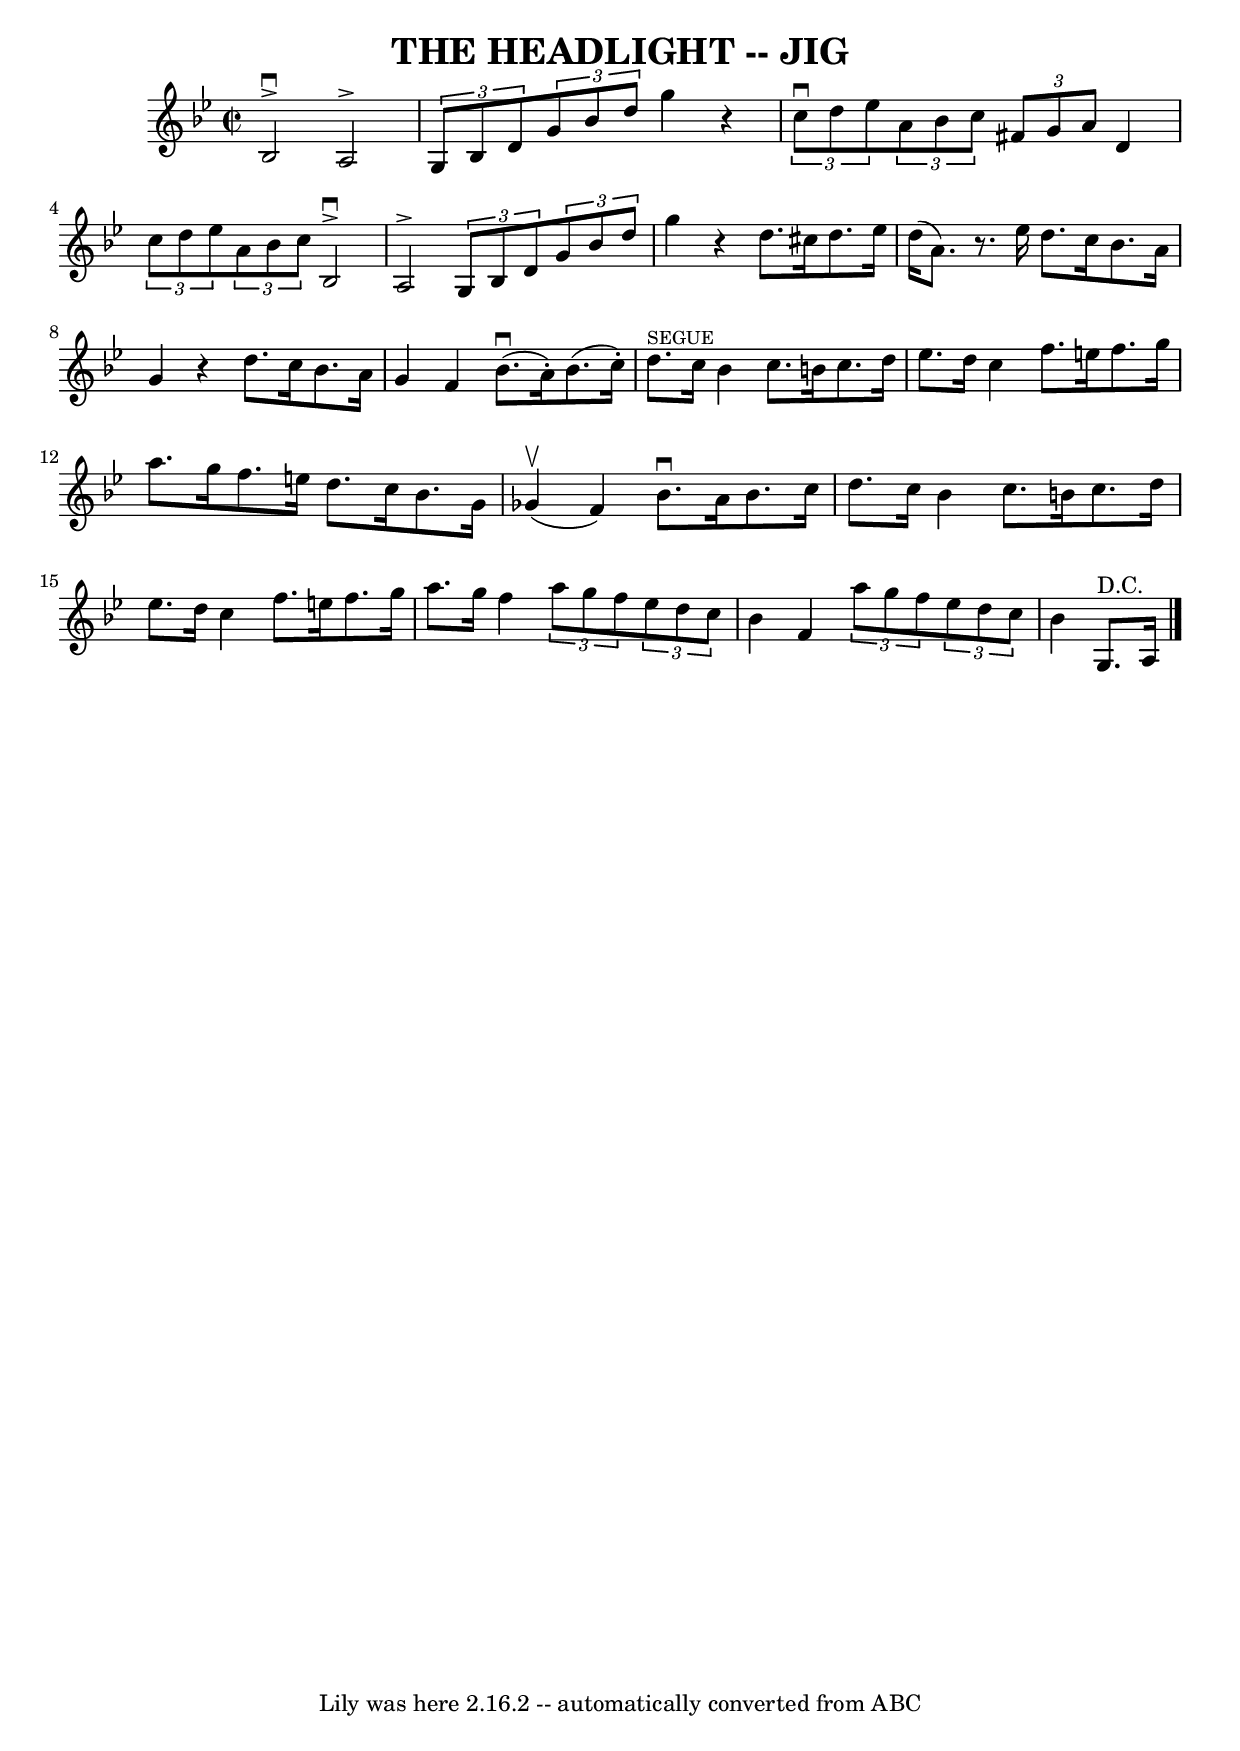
\version "2.16.2"
\include "Mammoth.ily"
\header {
  %% book = "Ryan's Mammoth Collection of Fiddle Tunes"
  crossRefNumber = "1"
  footnotes = ""
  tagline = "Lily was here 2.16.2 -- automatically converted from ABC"
  title = "THE HEADLIGHT -- JIG"

}
voicedefault =  {


  \override Staff.TimeSignature #'style = #'C
  \time 2/2 
  \key g \minor
 bes2^\downbow^\accent a2^\accent   |
  
  \times 2/3 { g8 bes8 d'8  
	     }   \times 2/3 { g'8 bes'8 d''8  
			    }   
  g''4    r4       |
  \times 2/3 { c''8^\downbow d''8 ees''8  
	     }   
  \times 2/3 { a'8 bes'8 c''8  
	     }   \times 2/3 { fis'8 g'8 a'8  
			    }  
  d'4    |
  \times 2/3 { c''8 d''8 ees''8  
	     }   \times 2/3 {   
	       a'8 bes'8 c''8  
	     }       |
  bes2^\downbow^\accent a2^\accent   
  |
  \times 2/3 { g8 bes8 d'8  
	     }   \times 2/3 { g'8 bes'8    
			      d''8  
			    } g''4    r4       |
  d''8. cis''16 d''8. ees''16    
  d''16 (a'8.)   r8. ees''16    |
  d''8. c''16 bes'8. a'16 
  g'4    r4   \bar ":|" d''8. c''16 bes'8. a'16 g'4 f'4    
  \bar "|."     \bar "|:" bes'8. (^\downbow a'16 -.) bes'8. (c''16 
  -.) d''8.^\segue c''16 bes'4    |
  c''8. b'16 c''8.  
  d''16 ees''8. d''16 c''4        |
  f''8. e''16 f''8.   
  g''16 a''8. g''16 f''8. e''16    |
  d''8. c''16    
  bes'8. g'16 ges'4 (^\upbow f'4)   |
  |
  bes'8. 
  ^\downbow a'16 bes'8. c''16 d''8. c''16 bes'4    |
  
  c''8. b'16 c''8. d''16 ees''8. d''16 c''4        |
  
  f''8. e''16 f''8. g''16 a''8. g''16 f''4    |
  
  \times 2/3 { a''8 g''8 f''8  
	     }   \times 2/3 { ees''8 d''8 c''8  

			    } bes'4 f'4    \bar ":|"   \times 2/3 { a''8 g''8 f''8  
								  }   
  \times 2/3 { ees''8 d''8 c''8  
	     } bes'4 g8.^"D.C." a16    
  \bar "|."   

}

\score{
  <<

    \context Staff="default"
    {
      \voicedefault 
      
    }

  >>
  \layout {
    
  }
  \midi {
  }

}
